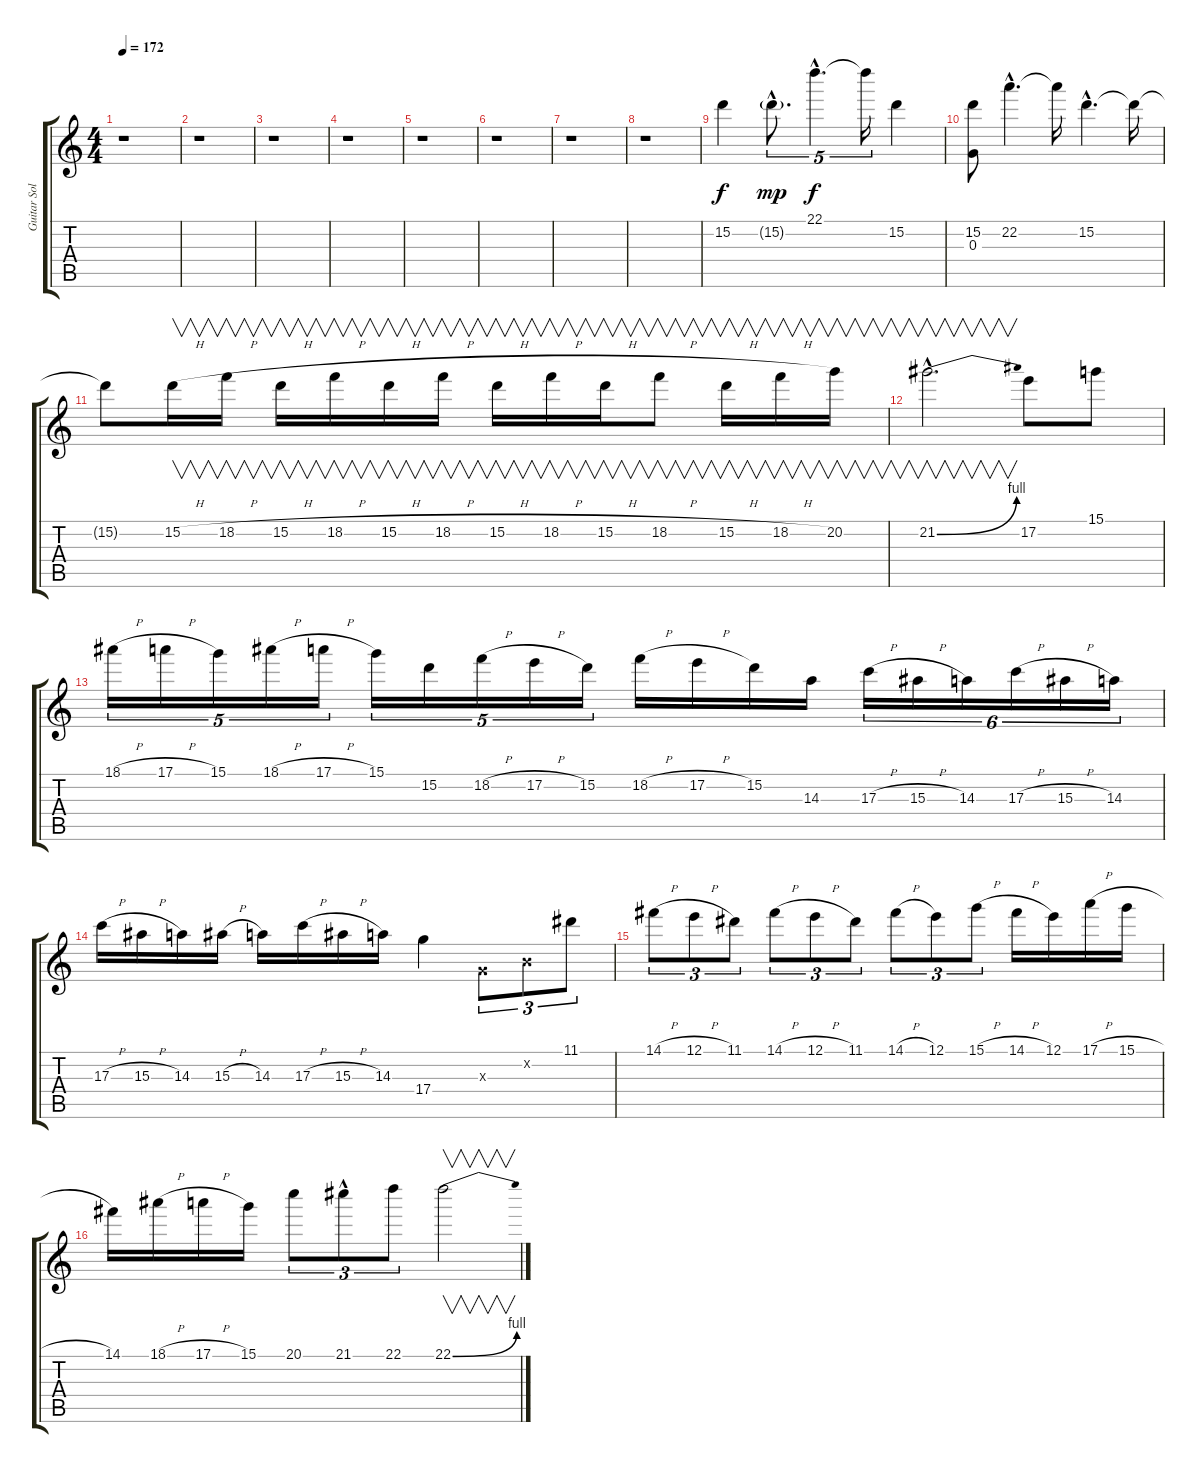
\track ("Guitar Solo" "Guitar Sol") {instrument distortionguitar}
\staff {score tabs}
\tuning (E4 B3 G3 D3 A2 E2) {hide}
\ts (4 4)
\tempo 172
\clef g2
\ks c
r.1{dy f} |
r.1 |
r.1 |
r.1 |
r.1 |
r.1 |
r.1 |
r.1 |
15.2.4 15.2{g hac}.8{d tu (5 4) dy mp} 22.1{hac}.4{d tu (5 4) dy f} 22.1{t}.16{tu (5 4)} 15.2.4 |
(15.2 0.3).8 22.2{hac}.4{d} 22.2{t}.16 15.2{hac}.4{d} 15.2{t}.16 |
15.2{t}.8 15.2{h}.16{v} 18.2{h}.16{v} 15.2{h}.16{v} 18.2{h}.16{v} 15.2{h}.16{v} 18.2{h}.16{v} 15.2{h}.16{v} 18.2{h}.16{v} 15.2{h}.16{v} 18.2{h}.8{v} 15.2{h}.16{v} 18.2{h}.16{v} 20.2.16{v} |
21.2{be (bend 0 0 60 4) hac}.2{v d} 17.2.8 15.1.8 |
18.1{h}.16{tu (5 4)} 17.1{h}.16{tu (5 4)} 15.1.16{tu (5 4)} 18.1{h}.16{tu (5 4)} 17.1{h}.16{tu (5 4)} 15.1.16{tu (5 4)} 15.2.16{tu (5 4)} 18.2{h}.16{tu (5 4)} 17.2{h}.16{tu (5 4)} 15.2.16{tu (5 4)} 18.2{h}.16 17.2{h}.16 15.2.16 14.3.16 17.3{h}.16{tu (6 4)} 15.3{h}.16{tu (6 4)} 14.3.16{tu (6 4)} 17.3{h}.16{tu (6 4)} 15.3{h}.16{tu (6 4)} 14.3.16{tu (6 4)} |
17.3{h}.16 15.3{h}.16 14.3.16 15.3{h}.16 14.3.16 17.3{h}.16 15.3{h}.16 14.3.16 17.4.4 0.3{x}.8{tu (3 2)} 0.2{x}.8{tu (3 2)} 11.1.8{tu (3 2)} |
14.1{h}.8{tu (3 2)} 12.1{h}.8{tu (3 2)} 11.1.8{tu (3 2)} 14.1{h}.8{tu (3 2)} 12.1{h}.8{tu (3 2)} 11.1.8{tu (3 2)} 14.1{h}.8{tu (3 2)} 12.1.8{tu (3 2)} 15.1{h}.8{tu (3 2)} 14.1{h}.16 12.1.16 17.1{h}.16 15.1{h}.16 |
14.1.16 18.1{h}.16 17.1{h}.16 15.1.16 20.1.8{tu (3 2)} 21.1{hac}.8{tu (3 2)} 22.1.8{tu (3 2)} 22.1{be (bend 0 0 60 4)}.2{v}
